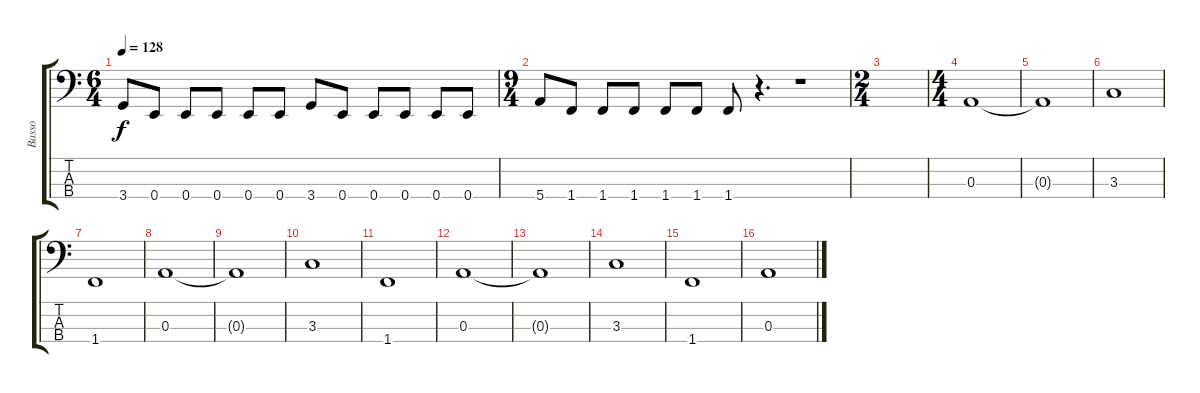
\track ("Basso" "Basso") {instrument electricbassfinger}
\staff {score tabs}
\tuning (G2 D2 A1 E1) {hide}
\ts (6 4)
\tempo 128
\clef f4
\ks aminor
3.4.8{dy f} 0.4.8 0.4.8 0.4.8 0.4.8 0.4.8 3.4.8 0.4.8 0.4.8 0.4.8 0.4.8 0.4.8 |
\ts (9 4)
5.4.8 1.4.8 1.4.8 1.4.8 1.4.8 1.4.8 1.4.8 r.4{d} r.1 |
\ts (2 4)
|
\ts (4 4)
0.3.1 |
0.3{t}.1 |
3.3.1 |
1.4.1 |
0.3.1 |
0.3{t}.1 |
3.3.1 |
1.4.1 |
0.3.1 |
0.3{t}.1 |
3.3.1 |
1.4.1 |
0.3.1
